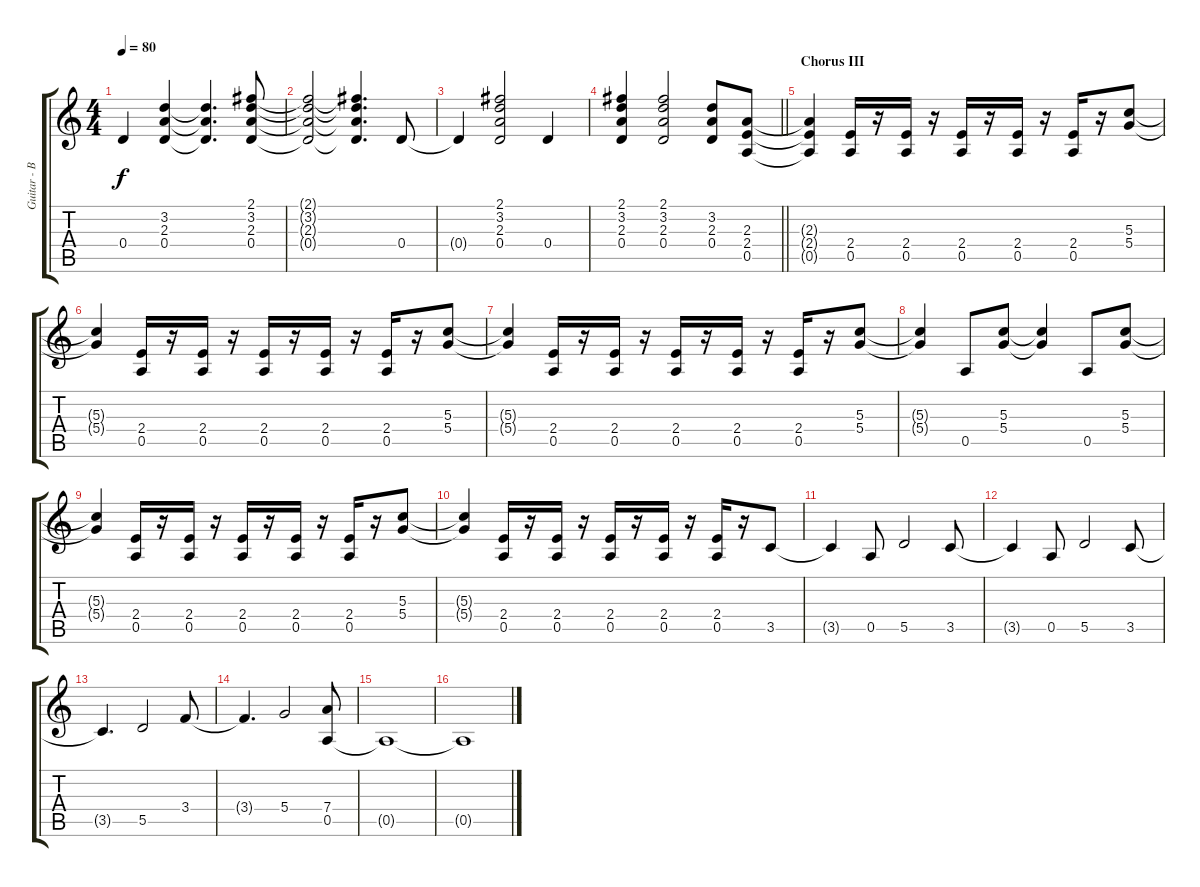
\track ("Guitar - Blackmore" "Guitar - B") {instrument distortionguitar}
\staff {score tabs}
\tuning (E4 B3 G3 D3 A2 E2) {hide}
\ts (4 4)
\tempo 80
\clef g2
\ks c
0.4.4{dy f} (3.2 2.3 0.4).4 (3.2{t} 2.3{t} 0.4{t}).4{d} (2.1 3.2 2.3 0.4).8 |
(2.1{t} 3.2{t} 2.3{t} 0.4{t}).2 (2.1{t} 3.2{t} 2.3{t} 0.4{t}).4{d} 0.4.8 |
0.4{t}.4 (2.1 3.2 2.3 0.4).2 0.4.4 |
\barLineRight lightlight
(2.1 3.2 2.3 0.4).4 (2.1 3.2 2.3 0.4).2 (3.2 2.3 0.4).8 (2.3 2.4 0.5).8 |
\section ("" "Chorus III")
(2.3{t} 2.4{t} 0.5{t}).4 (2.4 0.5).16 r.16 (2.4 0.5).16 r.16 (2.4 0.5).16 r.16 (2.4 0.5).16 r.16 (2.4 0.5).16 r.16 (5.3 5.4).8 |
(5.3{t} 5.4{t}).4 (2.4 0.5).16 r.16 (2.4 0.5).16 r.16 (2.4 0.5).16 r.16 (2.4 0.5).16 r.16 (2.4 0.5).16 r.16 (5.3 5.4).8 |
(5.3{t} 5.4{t}).4 (2.4 0.5).16 r.16 (2.4 0.5).16 r.16 (2.4 0.5).16 r.16 (2.4 0.5).16 r.16 (2.4 0.5).16 r.16 (5.3 5.4).8 |
(5.3{t} 5.4{t}).4 0.5.8 (5.3 5.4).8 (5.3{t} 5.4{t}).4 0.5.8 (5.3 5.4).8 |
(5.3{t} 5.4{t}).4 (2.4 0.5).16 r.16 (2.4 0.5).16 r.16 (2.4 0.5).16 r.16 (2.4 0.5).16 r.16 (2.4 0.5).16 r.16 (5.3 5.4).8 |
(5.3{t} 5.4{t}).4 (2.4 0.5).16 r.16 (2.4 0.5).16 r.16 (2.4 0.5).16 r.16 (2.4 0.5).16 r.16 (2.4 0.5).16 r.16 3.5.8 |
3.5{t}.4 0.5.8 5.5.2 3.5.8 |
3.5{t}.4 0.5.8 5.5.2 3.5.8 |
3.5{t}.4{d} 5.5.2 3.4.8 |
3.4{t}.4{d} 5.4.2 (7.4 0.5).8 |
0.5{t}.1 |
0.5{t}.1
